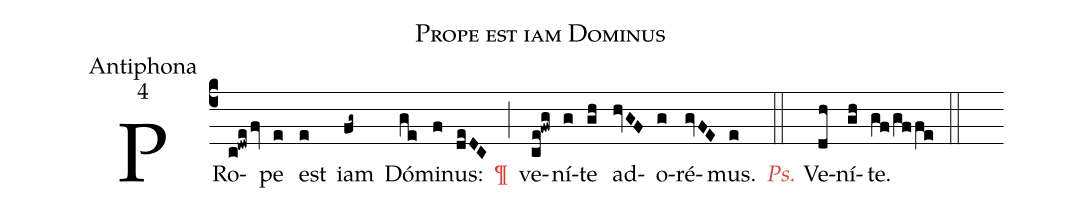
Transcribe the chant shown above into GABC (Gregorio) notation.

name:Prope est iam Dominus;
office-part:Antiphona;
mode:4;
%%
(c4)PRo(c!dwe/fv)pe(e) est(e) iam(fg~) Dó(ge)mi(f)nus:(deDC) <c><v>\P</v></c>(;) ve(ce!fwg)ní(g)te(gh) ad(hvGF)o(g)ré(gvFE)mus.(e) (::)
<c><i>Ps.</i></c> Ve(dh)ní(gh)te.(gf/gffe) (::)
%Psalmus p. 597
